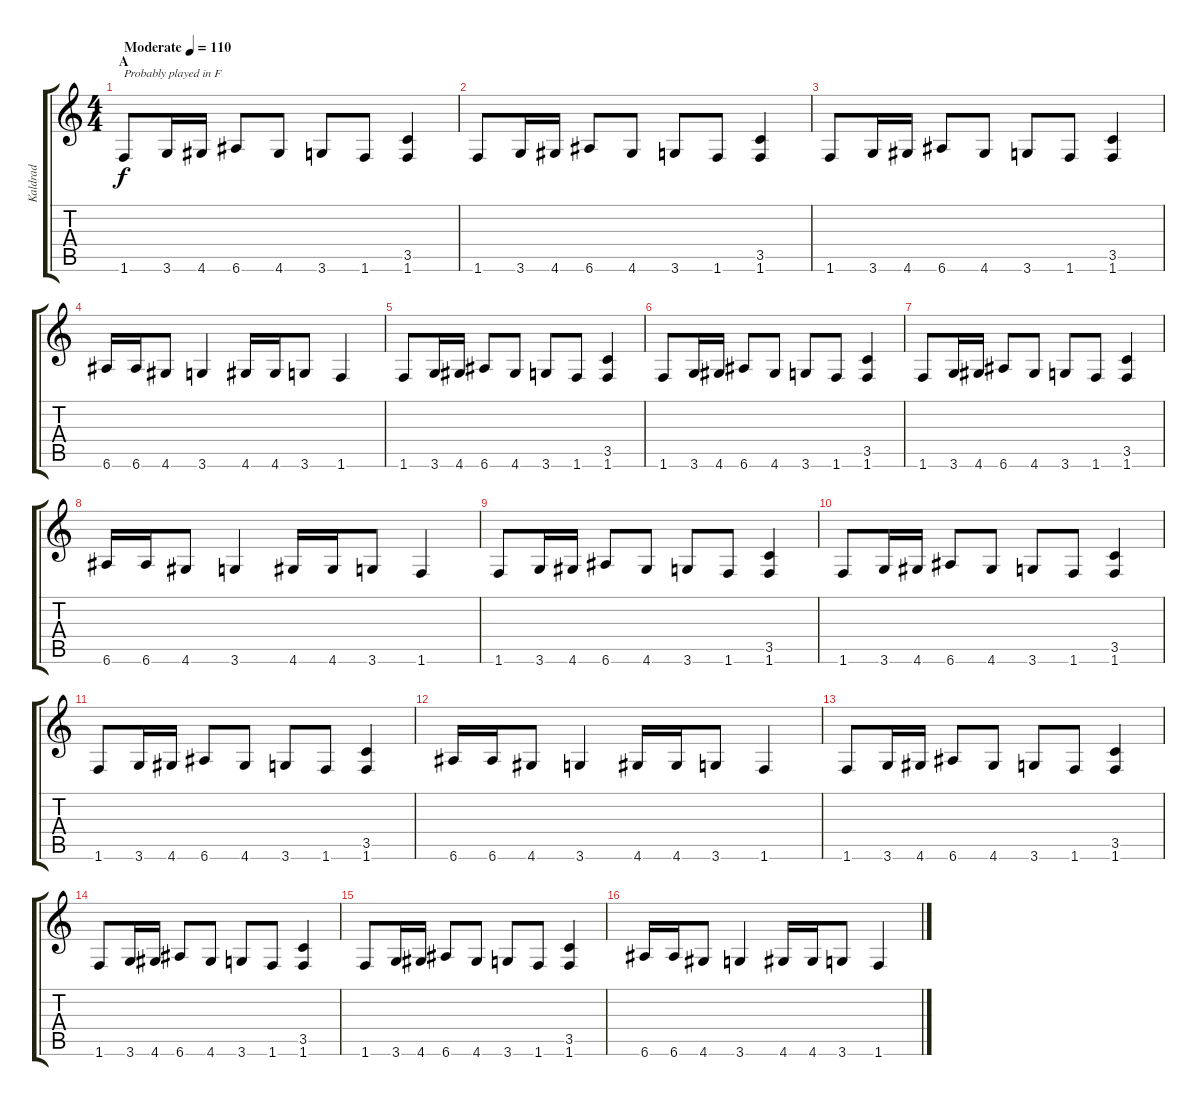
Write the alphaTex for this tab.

\track ("Kaldrad" "Kaldrad") {instrument distortionguitar}
\staff {score tabs}
\tuning (E4 B3 G3 D3 A2 E2) {hide}
\ts (4 4)
\section ("" "A")
\tempo (110 "Moderate")
\clef g2
\ks c
1.6.8{txt "Probably played in F" dy f instrument distortionguitar} 3.6.16 4.6.16 6.6.8 4.6.8 3.6.8 1.6.8 (3.5 1.6).4 |
1.6.8 3.6.16 4.6.16 6.6.8 4.6.8 3.6.8 1.6.8 (3.5 1.6).4 |
1.6.8 3.6.16 4.6.16 6.6.8 4.6.8 3.6.8 1.6.8 (3.5 1.6).4 |
6.6.16 6.6.16 4.6.8 3.6.4 4.6.16 4.6.16 3.6.8 1.6.4 |
1.6.8 3.6.16 4.6.16 6.6.8 4.6.8 3.6.8 1.6.8 (3.5 1.6).4 |
1.6.8 3.6.16 4.6.16 6.6.8 4.6.8 3.6.8 1.6.8 (3.5 1.6).4 |
1.6.8 3.6.16 4.6.16 6.6.8 4.6.8 3.6.8 1.6.8 (3.5 1.6).4 |
6.6.16 6.6.16 4.6.8 3.6.4 4.6.16 4.6.16 3.6.8 1.6.4 |
1.6.8 3.6.16 4.6.16 6.6.8 4.6.8 3.6.8 1.6.8 (3.5 1.6).4 |
1.6.8 3.6.16 4.6.16 6.6.8 4.6.8 3.6.8 1.6.8 (3.5 1.6).4 |
1.6.8 3.6.16 4.6.16 6.6.8 4.6.8 3.6.8 1.6.8 (3.5 1.6).4 |
6.6.16 6.6.16 4.6.8 3.6.4 4.6.16 4.6.16 3.6.8 1.6.4 |
1.6.8 3.6.16 4.6.16 6.6.8 4.6.8 3.6.8 1.6.8 (3.5 1.6).4 |
1.6.8 3.6.16 4.6.16 6.6.8 4.6.8 3.6.8 1.6.8 (3.5 1.6).4 |
1.6.8 3.6.16 4.6.16 6.6.8 4.6.8 3.6.8 1.6.8 (3.5 1.6).4 |
6.6.16 6.6.16 4.6.8 3.6.4 4.6.16 4.6.16 3.6.8 1.6.4
